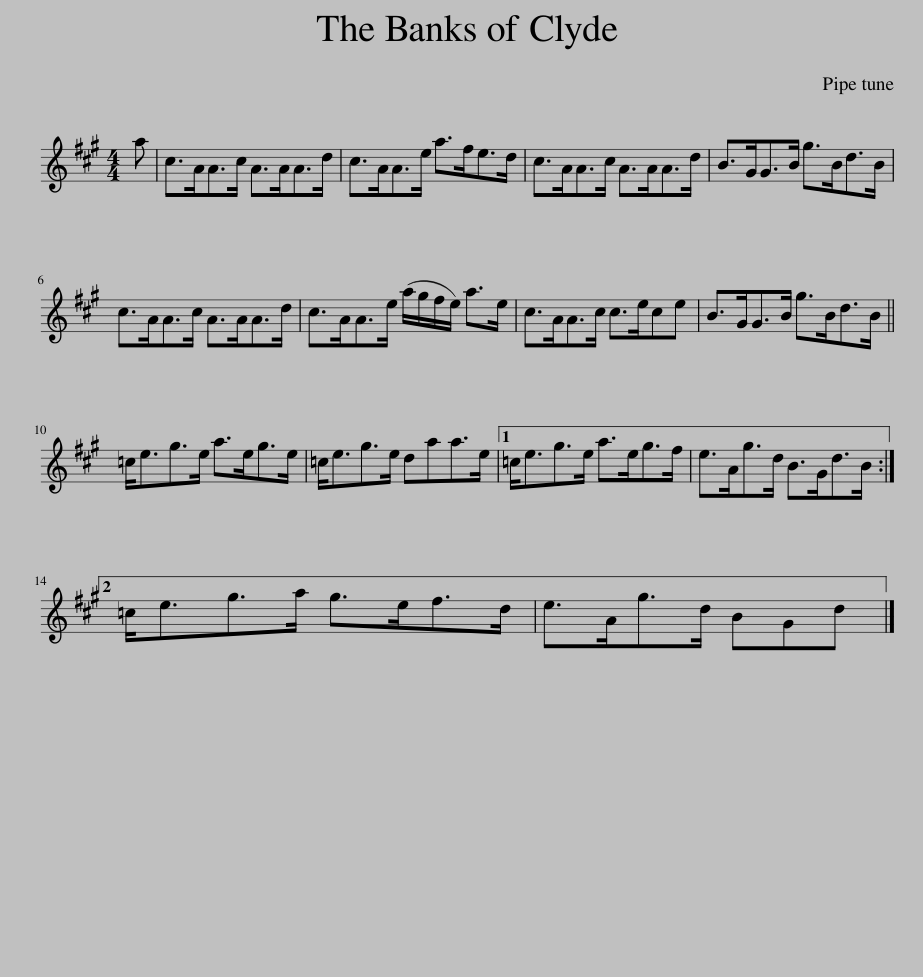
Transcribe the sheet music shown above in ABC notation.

X:1
L:1/8
M:4/4
I:linebreak $
K:A
V:1 treble
V:1
 a | c>AA>c A>AA>d | c>AA>e a>fe>d | c>AA>c A>AA>d | B>GG>B g>Bd>B |$ %5
 c>AA>c A>AA>d | c>AA>e (a/g/f/e/) a>e | c>AA>c c>ece | B>GG>B g>Bd>B ||$ =c<eg>e a>eg>e | %10
 =c<eg>e daa>e |1 =c<eg>e a>eg>f | e>Ag>d B>Gd>B :|2$ =c<eg>a g>ef>d | e>Ag>d BGd |] %15
